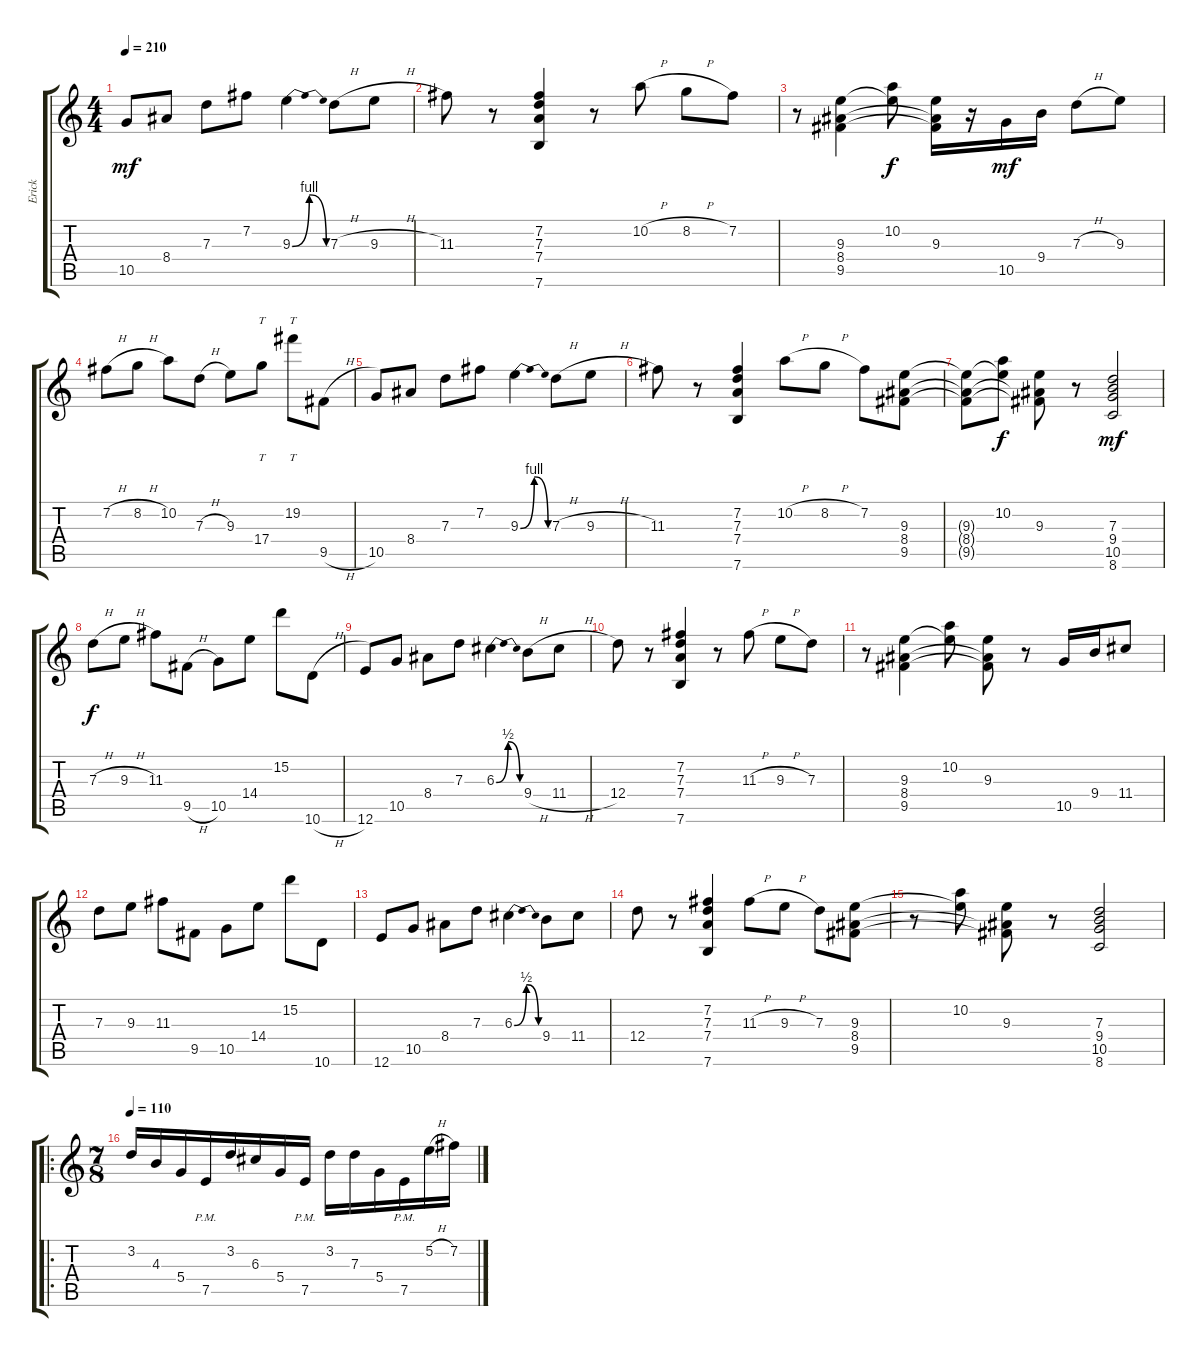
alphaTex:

\track ("Erick" "Erick") {instrument overdrivenguitar}
\staff {score tabs}
\tuning (E4 B3 G3 D3 A2 E2) {hide}
\ts (4 4)
\tempo 210
\clef g2
\ks c
10.5.8{dy mf} 8.4.8 7.3.8 7.2.8 9.3{be (bendrelease 0 0 30 4 30 4 60 0)}.4 7.3{h}.8 9.3{h}.8 |
11.3.8 r.8 (7.2 7.3 7.4 7.6).4 r.8 10.2{h}.8 8.2{h}.8 7.2.8 |
r.8 (9.3 8.4 9.5).4 (10.2 9.3{t}).8{dy f} (9.3 8.4{t} 9.5{t}).16 r.16 10.5.16{dy mf} 9.4.16 7.3{h}.8 9.3.8 |
7.2{h}.8 8.2{h}.8 10.2.8 7.3{h}.8 9.3.8 17.4.8{tt} 19.2.8{tt} 9.5{h}.8 |
10.5.8 8.4.8 7.3.8 7.2.8 9.3{be (bendrelease 0 0 30 4 30 4 60 0)}.4 7.3{h}.8 9.3{h}.8 |
11.3.8 r.8 (7.2 7.3 7.4 7.6).4 10.2{h}.8 8.2{h}.8 7.2.8 (9.3 8.4 9.5).8 |
(9.3{t} 8.4{t} 9.5{t}).8 (10.2 9.3{t}).8{dy f} (9.3 8.4{t} 9.5{t}).8 r.8 (7.3 9.4 10.5 8.6).2{dy mf} |
7.3{h}.8{dy f} 9.3{h}.8 11.3.8 9.5{h}.8 10.5.8 14.4.8 15.2.8 10.6{h}.8 |
12.6.8 10.5.8 8.4.8 7.3.8 6.3{be (bendrelease 0 0 30 2 30 2 60 0)}.4 9.4{h}.8 11.4{h}.8 |
12.4.8 r.8 (7.2 7.3 7.4 7.6).4 r.8 11.3{h}.8 9.3{h}.8 7.3.8 |
r.8 (9.3 8.4 9.5).4 (10.2 9.3{t}).8 (9.3 8.4{t} 9.5{t}).8 r.8 10.5.16 9.4.16 11.4.8 |
7.3.8 9.3.8 11.3.8 9.5.8 10.5.8 14.4.8 15.2.8 10.6.8 |
12.6.8 10.5.8 8.4.8 7.3.8 6.3{be (bendrelease 0 0 30 2 30 2 60 0)}.4 9.4.8 11.4.8 |
12.4.8 r.8 (7.2 7.3 7.4 7.6).4 11.3{h}.8 9.3{h}.8 7.3.8 (9.3 8.4 9.5).8 |
r.8 (10.2 9.3{t}).8 (9.3 8.4{t} 9.5{t}).8 r.8 (7.3 9.4 10.5 8.6).2 |
\ro
\ts (7 8)
\tempo 110
3.2.16 4.3.16 5.4.16 7.5{pm}.16 3.2.16 6.3.16 5.4.16 7.5{pm}.16 3.2.16 7.3.16 5.4.16 7.5{pm}.16 5.2{h}.16 7.2.16
